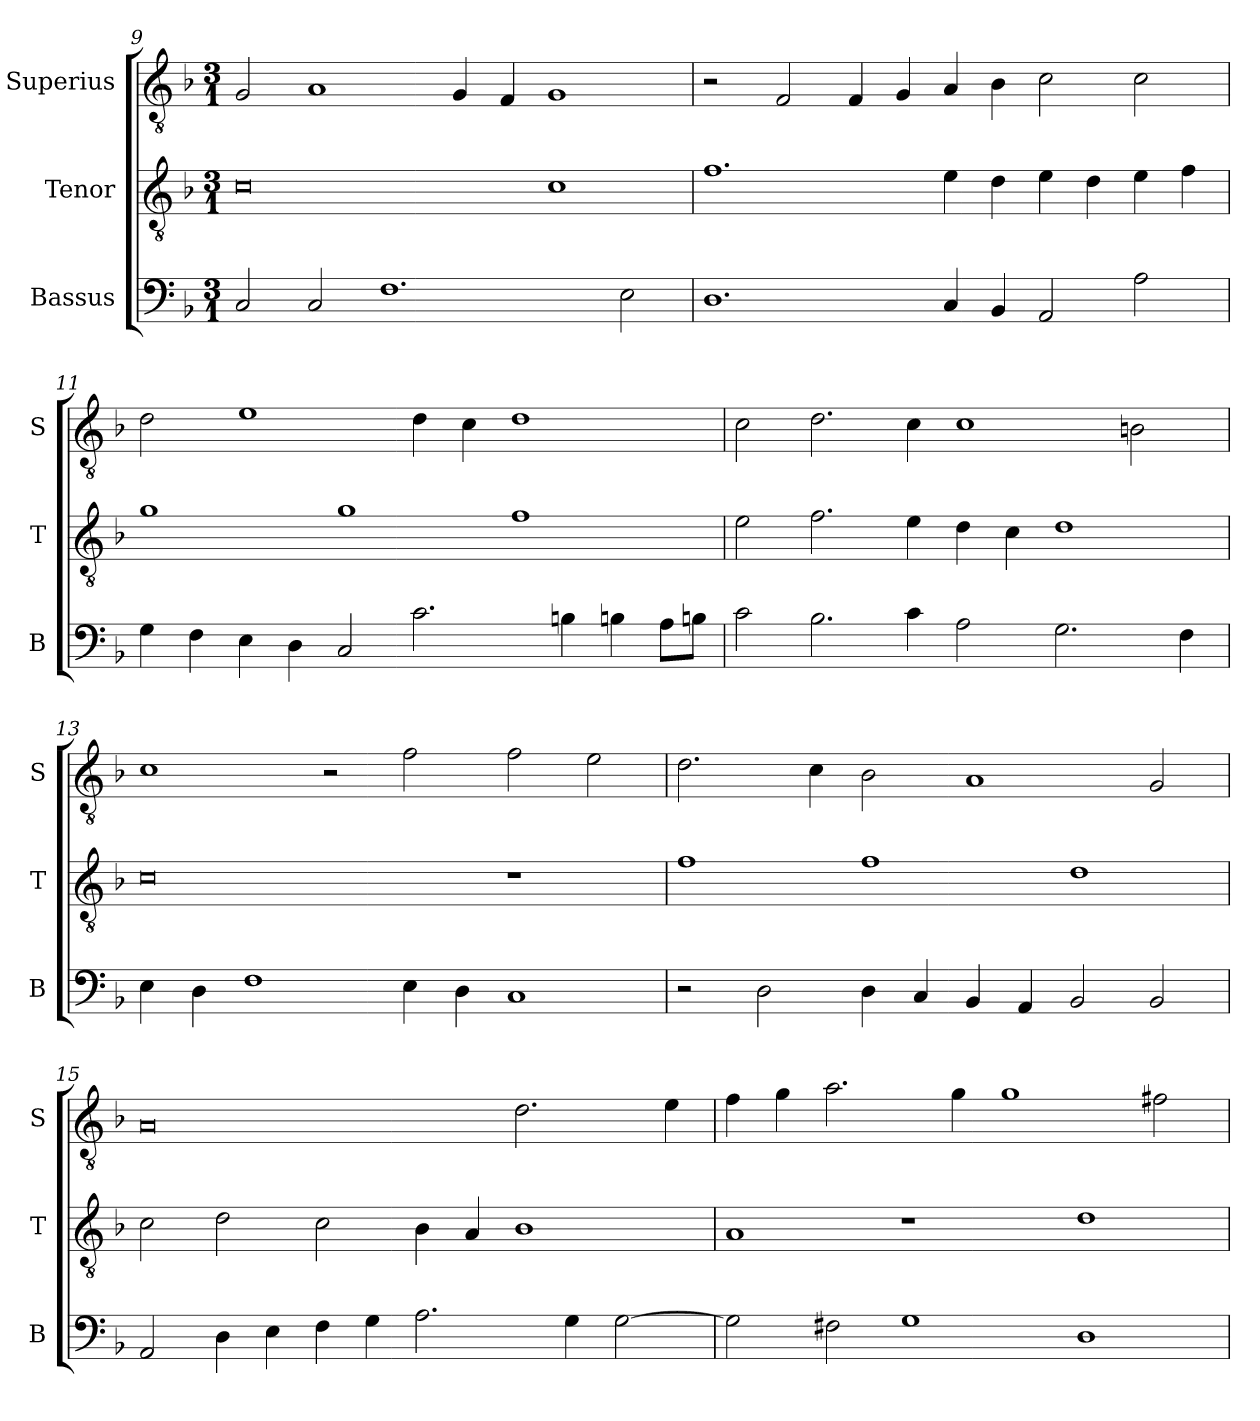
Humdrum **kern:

**kern	**kern	**kern
*part3	*part2	*part1
*staff3	*staff2	*staff1
*I"Bassus	*I"Tenor	*I"Superius
*I'B	*I'T	*I'S
*clefF4	*clefGv2	*clefGv2
*k[b-]	*k[b-]	*k[b-]
*F:	*F:	*F:
*M3/1	*M3/1	*M3/1
=9	=9	=9
2C	0c	2G
2C	.	1A
1.F	.	.
.	.	4G
.	.	4F
.	1c	1G
2E	.	.
=10	=10	=10
1.D	1.f	2r
.	.	2F
.	.	4F
.	.	4G
4C	4e	4A
4BB-	4d	4B-
2AA	4e	2c
.	4d	.
2A	4e	2c
.	4f	.
=11	=11	=11
4G	1g	2d
4F	.	.
4E	.	1e
4D	.	.
2C	1g	.
2.c	.	4d
.	.	4c
.	1f	1d
4Bn	.	.
4Bn	.	.
8AL	.	.
8BnJ	.	.
=12	=12	=12
2c	2e	2c
2.B-	2.f	2.d
4c	4e	4c
2A	4d	1c
.	4c	.
2.G	1d	.
.	.	2Bn
4F	.	.
=13	=13	=13
4E	0c	1c
4D	.	.
1F	.	.
.	.	2r
4E	.	2f
4D	.	.
1C	1r	2f
.	.	2e
=14	=14	=14
2r	1f	2.d
2D	.	.
.	.	4c
4D	1f	2B-
4C	.	.
4BB-	.	1A
4AA	.	.
2BB-	1d	.
2BB-	.	2G
=15	=15	=15
2AA	2c	0A
4D	2d	.
4E	.	.
4F	2c	.
4G	.	.
2.A	4B-	.
.	4A	.
.	1B-	2.d
4G	.	.
[2G	.	.
.	.	4e
=16	=16	=16
2G]	1A	4f
.	.	4g
2F#X	.	2.a
1G	1r	.
.	.	4g
.	.	1g
1D	1d	.
.	.	2f#X
=	=	=
*-	*-	*-
